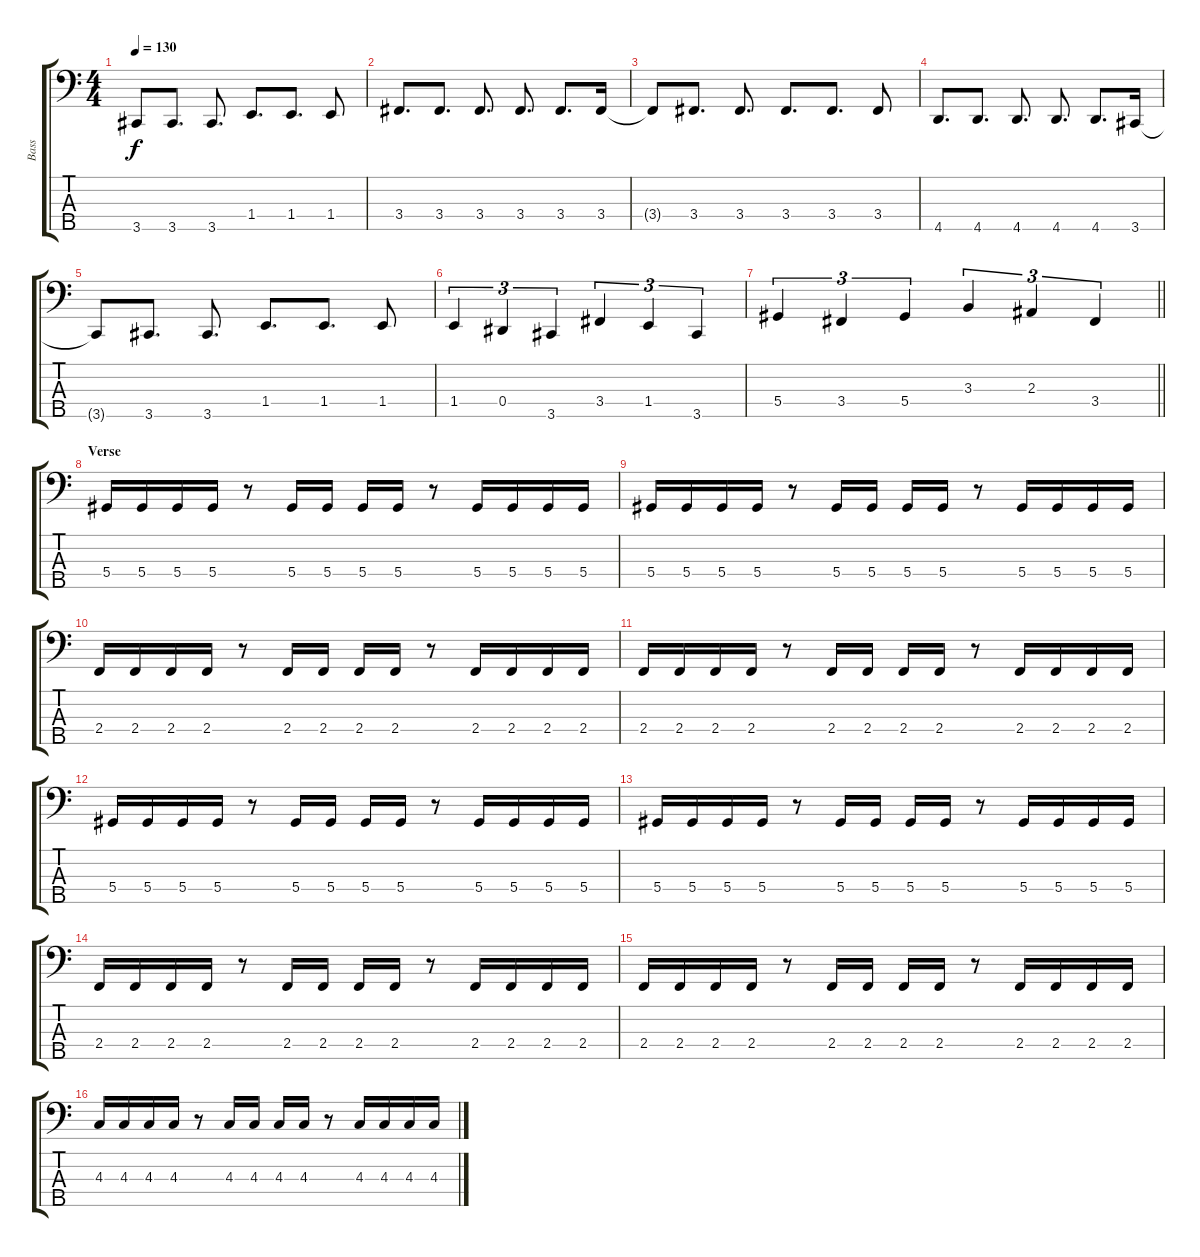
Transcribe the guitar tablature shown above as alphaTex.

\track ("Bass" "Bass") {instrument electricbassfinger}
\staff {score tabs}
\tuning (Gb2 Db2 Ab1 Eb1 Bb0) {hide}
\ts (4 4)
\tempo 130
\clef f4
\ks c
3.5{t}.8{dy f} 3.5.8{d} 3.5.8{d} 1.4.8{d} 1.4.8{d} 1.4.8 |
3.4.8{d} 3.4.8{d} 3.4.8{d} 3.4.8{d} 3.4.8{d} 3.4.16 |
3.4{t}.8 3.4.8{d} 3.4.8{d} 3.4.8{d} 3.4.8{d} 3.4.8 |
4.5.8{d} 4.5.8{d} 4.5.8{d} 4.5.8{d} 4.5.8{d} 3.5.16 |
3.5{t}.8 3.5.8{d} 3.5.8{d} 1.4.8{d} 1.4.8{d} 1.4.8 |
1.4.4{tu (3 2)} 0.4.4{tu (3 2)} 3.5.4{tu (3 2)} 3.4.4{tu (3 2)} 1.4.4{tu (3 2)} 3.5.4{tu (3 2)} |
\barLineRight lightlight
5.4.4{tu (3 2)} 3.4.4{tu (3 2)} 5.4.4{tu (3 2)} 3.3.4{tu (3 2)} 2.3.4{tu (3 2)} 3.4.4{tu (3 2)} |
\section ("" "Verse")
5.4.16 5.4.16 5.4.16 5.4.16 r.8 5.4.16 5.4.16 5.4.16 5.4.16 r.8 5.4.16 5.4.16 5.4.16 5.4.16 |
5.4.16 5.4.16 5.4.16 5.4.16 r.8 5.4.16 5.4.16 5.4.16 5.4.16 r.8 5.4.16 5.4.16 5.4.16 5.4.16 |
2.4.16 2.4.16 2.4.16 2.4.16 r.8 2.4.16 2.4.16 2.4.16 2.4.16 r.8 2.4.16 2.4.16 2.4.16 2.4.16 |
2.4.16 2.4.16 2.4.16 2.4.16 r.8 2.4.16 2.4.16 2.4.16 2.4.16 r.8 2.4.16 2.4.16 2.4.16 2.4.16 |
5.4.16 5.4.16 5.4.16 5.4.16 r.8 5.4.16 5.4.16 5.4.16 5.4.16 r.8 5.4.16 5.4.16 5.4.16 5.4.16 |
5.4.16 5.4.16 5.4.16 5.4.16 r.8 5.4.16 5.4.16 5.4.16 5.4.16 r.8 5.4.16 5.4.16 5.4.16 5.4.16 |
2.4.16 2.4.16 2.4.16 2.4.16 r.8 2.4.16 2.4.16 2.4.16 2.4.16 r.8 2.4.16 2.4.16 2.4.16 2.4.16 |
2.4.16 2.4.16 2.4.16 2.4.16 r.8 2.4.16 2.4.16 2.4.16 2.4.16 r.8 2.4.16 2.4.16 2.4.16 2.4.16 |
4.3.16 4.3.16 4.3.16 4.3.16 r.8 4.3.16 4.3.16 4.3.16 4.3.16 r.8 4.3.16 4.3.16 4.3.16 4.3.16
